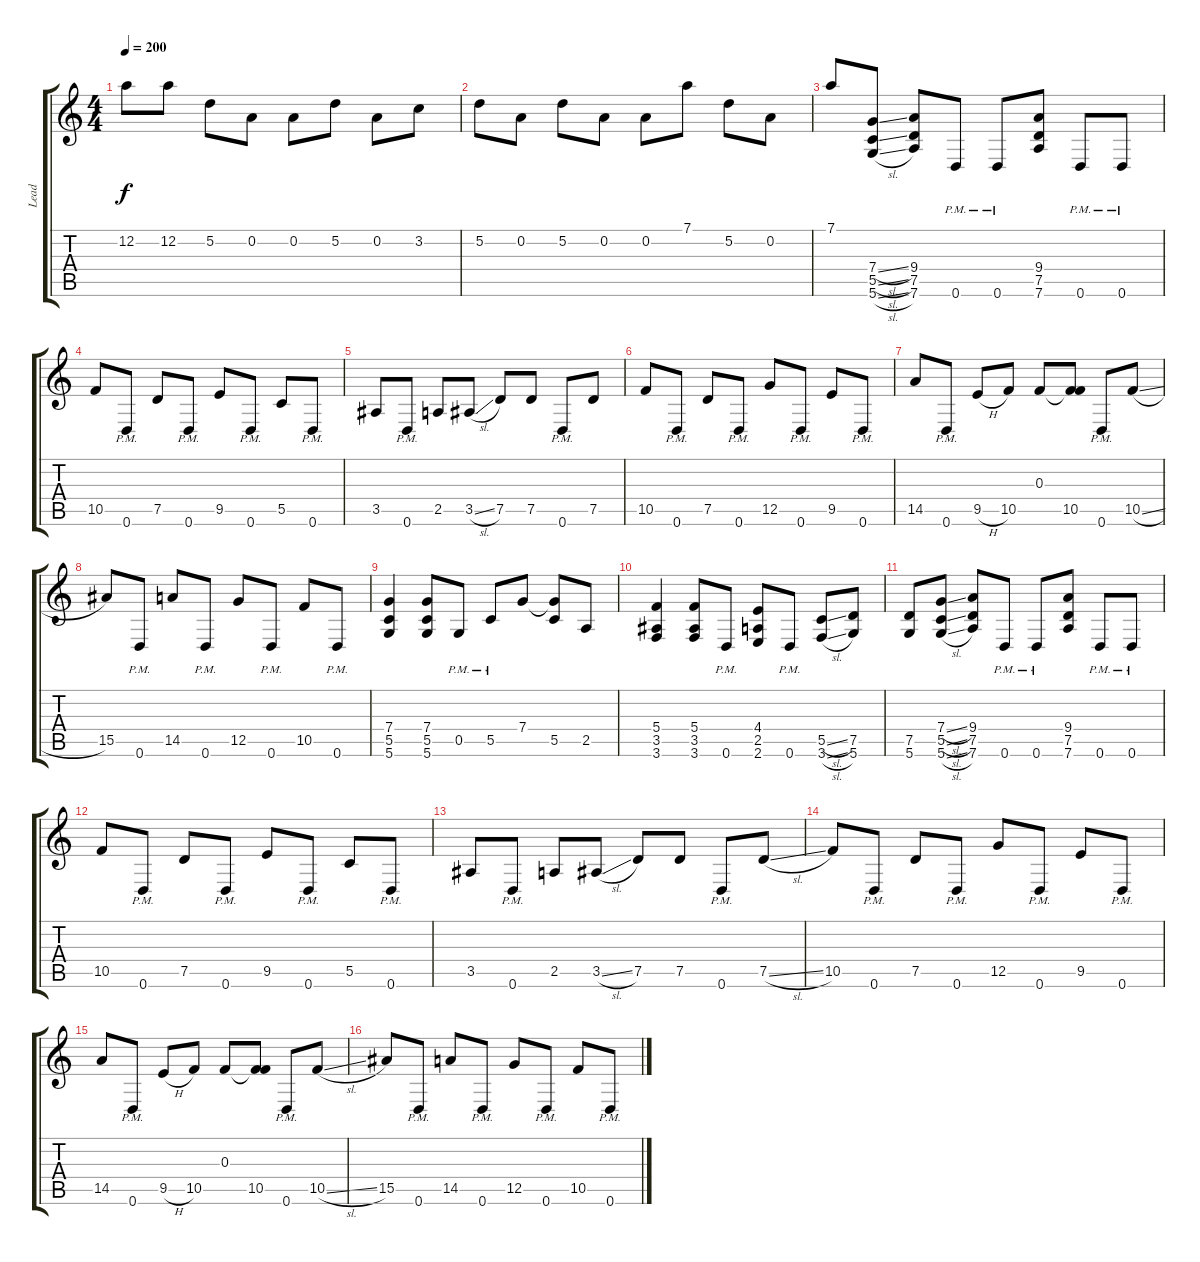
\track ("Lead" "Lead") {instrument distortionguitar}
\staff {score tabs}
\tuning (D4 A3 F3 C3 G2 D2) {hide}
\ts (4 4)
\tempo 200
\clef g2
\ks c
12.2.8{dy f} 12.2.8 5.2.8 0.2.8 0.2.8 5.2.8 0.2.8 3.2.8 |
5.2.8 0.2.8 5.2.8 0.2.8 0.2.8 7.1.8 5.2.8 0.2.8 |
7.1.8 (7.4{sl} 5.5{sl} 5.6{sl}).8 (9.4 7.5 7.6).8 0.6{pm}.8 0.6{pm}.8 (9.4 7.5 7.6).8 0.6{pm}.8 0.6{pm}.8 |
10.5.8 0.6{pm}.8 7.5.8 0.6{pm}.8 9.5.8 0.6{pm}.8 5.5.8 0.6{pm}.8 |
3.5.8 0.6{pm}.8 2.5.8 3.5{sl}.8 7.5.8 7.5.8 0.6{pm}.8 7.5.8 |
10.5.8 0.6{pm}.8 7.5.8 0.6{pm}.8 12.5.8 0.6{pm}.8 9.5.8 0.6{pm}.8 |
14.5.8 0.6{pm}.8 9.5{h}.8 10.5.8 0.3.8 (0.3{t} 10.5).8 0.6{pm}.8 10.5{sl}.8 |
15.5.8 0.6{pm}.8 14.5.8 0.6{pm}.8 12.5.8 0.6{pm}.8 10.5.8 0.6{pm}.8 |
(7.4 5.5 5.6).4 (7.4 5.5 5.6).8 0.5{pm}.8 5.5{pm}.8 7.4.8 (7.4{t} 5.5).8 2.5.8 |
(5.4 3.5 3.6).4 (5.4 3.5 3.6).8 0.6{pm}.8 (4.4 2.5 2.6).8 0.6{pm}.8 (5.5{sl} 3.6{sl}).8 (7.5 5.6).8 |
(7.5 5.6).8 (7.4{sl} 5.5{sl} 5.6{sl}).8 (9.4 7.5 7.6).8 0.6{pm}.8 0.6{pm}.8 (9.4 7.5 7.6).8 0.6{pm}.8 0.6{pm}.8 |
10.5.8 0.6{pm}.8 7.5.8 0.6{pm}.8 9.5.8 0.6{pm}.8 5.5.8 0.6{pm}.8 |
3.5.8 0.6{pm}.8 2.5.8 3.5{sl}.8 7.5.8 7.5.8 0.6{pm}.8 7.5{sl}.8 |
10.5.8 0.6{pm}.8 7.5.8 0.6{pm}.8 12.5.8 0.6{pm}.8 9.5.8 0.6{pm}.8 |
14.5.8 0.6{pm}.8 9.5{h}.8 10.5.8 0.3.8 (0.3{t} 10.5).8 0.6{pm}.8 10.5{sl}.8 |
15.5.8 0.6{pm}.8 14.5.8 0.6{pm}.8 12.5.8 0.6{pm}.8 10.5.8 0.6{pm}.8
